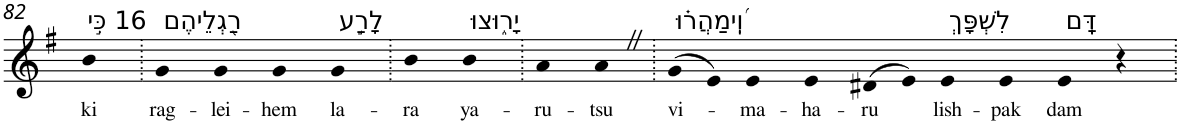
**kern	**text
*part1	*part1
*staff1	*staff1
*I"Piano	*
*I'Pno	*
!!LO:PB:g=z
*clefG2	*
*k[f#]	*
*G:	*
=82	=82
!LO:TX:a:t=16 כִּ֣י	!
!	!LO:LY:b
4b	ki
=83.	=83.
!LO:TX:a:t=רַ֭גְלֵיהֶם	!
!	!LO:LY:b
4g	rag-
!	!LO:LY:b
4g	-lei-
!	!LO:LY:b
4g	-hem
!LO:TX:a:t=לָרַ֣ע	!
!	!LO:LY:b
4g	la-
=84.	=84.
!	!LO:LY:b
4b	-ra
!LO:TX:a:t=יָר֑וּצוּ	!
!	!LO:LY:b
4b	ya-
=85.	=85.
!	!LO:LY:b
4a	-ru-
!	!LO:LY:b
4aZ	-tsu
=86.	=86.
!LO:TX:a:t=וִֽ֝ימַהֲר֗וּ	!
!	!LO:LY:b
(>8g	vi-
8e)	.
!	!LO:LY:b
4e	-ma-
!	!LO:LY:b
4e	-ha-
!	!LO:LY:b
(>8d#X	-ru
8e)	.
!LO:TX:a:t=לִשְׁפָּךְ	!
!	!LO:LY:b
4e	lish-
!	!LO:LY:b
4e	-pak
!LO:TX:a:t=דָּֽם	!
!	!LO:LY:b
4e	dam
4r	.
=.	=.
*-	*-
